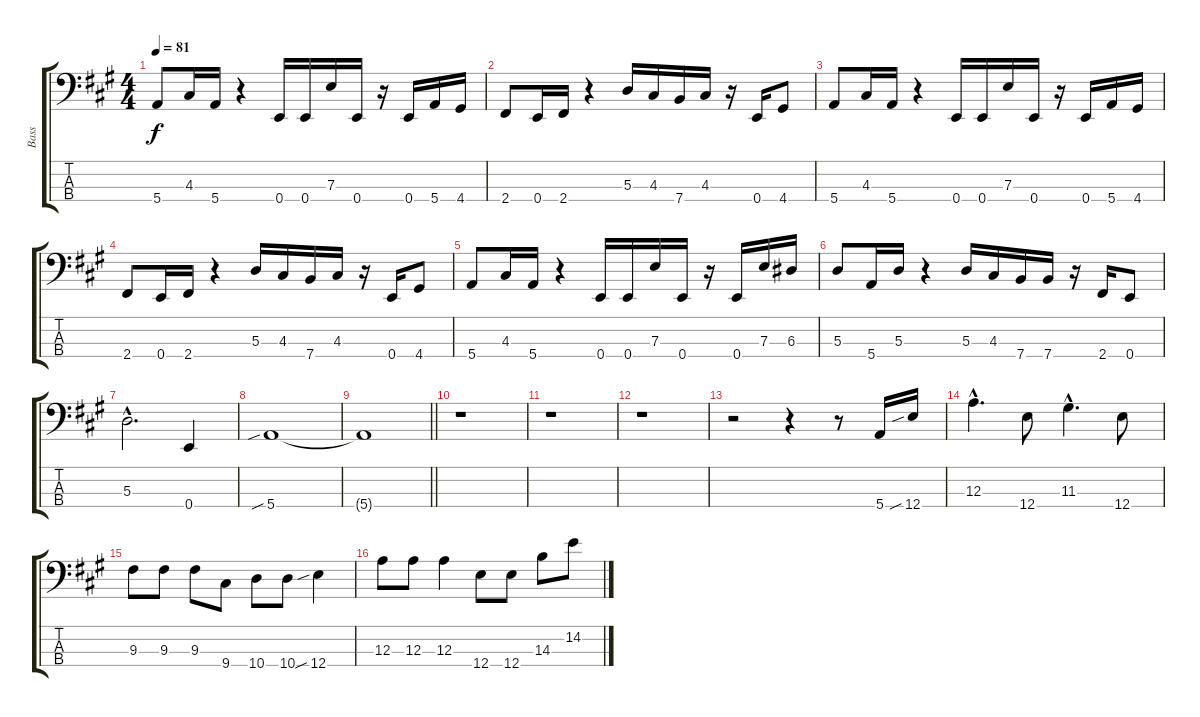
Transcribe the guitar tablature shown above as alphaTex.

\track ("Bass" "Bass") {instrument electricbasspick}
\staff {score tabs}
\tuning (G2 D2 A1 E1) {hide}
\ts (4 4)
\tempo 81
\clef f4
\ks a
5.4.8{dy f} 4.3.16 5.4.16 r.4 0.4.16 0.4.16 7.3.16 0.4.16 r.16 0.4.16 5.4.16 4.4.16 |
2.4.8 0.4.16 2.4.16 r.4 5.3.16 4.3.16 7.4.16 4.3.16 r.16 0.4.16 4.4.8 |
5.4.8 4.3.16 5.4.16 r.4 0.4.16 0.4.16 7.3.16 0.4.16 r.16 0.4.16 5.4.16 4.4.16 |
2.4.8 0.4.16 2.4.16 r.4 5.3.16 4.3.16 7.4.16 4.3.16 r.16 0.4.16 4.4.8 |
5.4.8 4.3.16 5.4.16 r.4 0.4.16 0.4.16 7.3.16 0.4.16 r.16 0.4.16 7.3.16 6.3.16 |
5.3.8 5.4.16 5.3.16 r.4 5.3.16 4.3.16 7.4.16 7.4.16 r.16 2.4.16 0.4.8 |
5.3{hac}.2{d} 0.4.4 |
5.4{sib}.1 |
\barLineRight lightlight
5.4{t}.1 |
r.1 |
r.1 |
r.1 |
r.2 r.4 r.8 5.4.16 12.4{sib}.16 |
12.3{hac}.4{d} 12.4.8 11.3{hac}.4{d} 12.4.8 |
9.3.8 9.3.8 9.3.8 9.4.8 10.4.8 10.4.8 12.4{sib}.4 |
12.3.8 12.3.8 12.3.4 12.4.8 12.4.8 14.3.8 14.2.8
